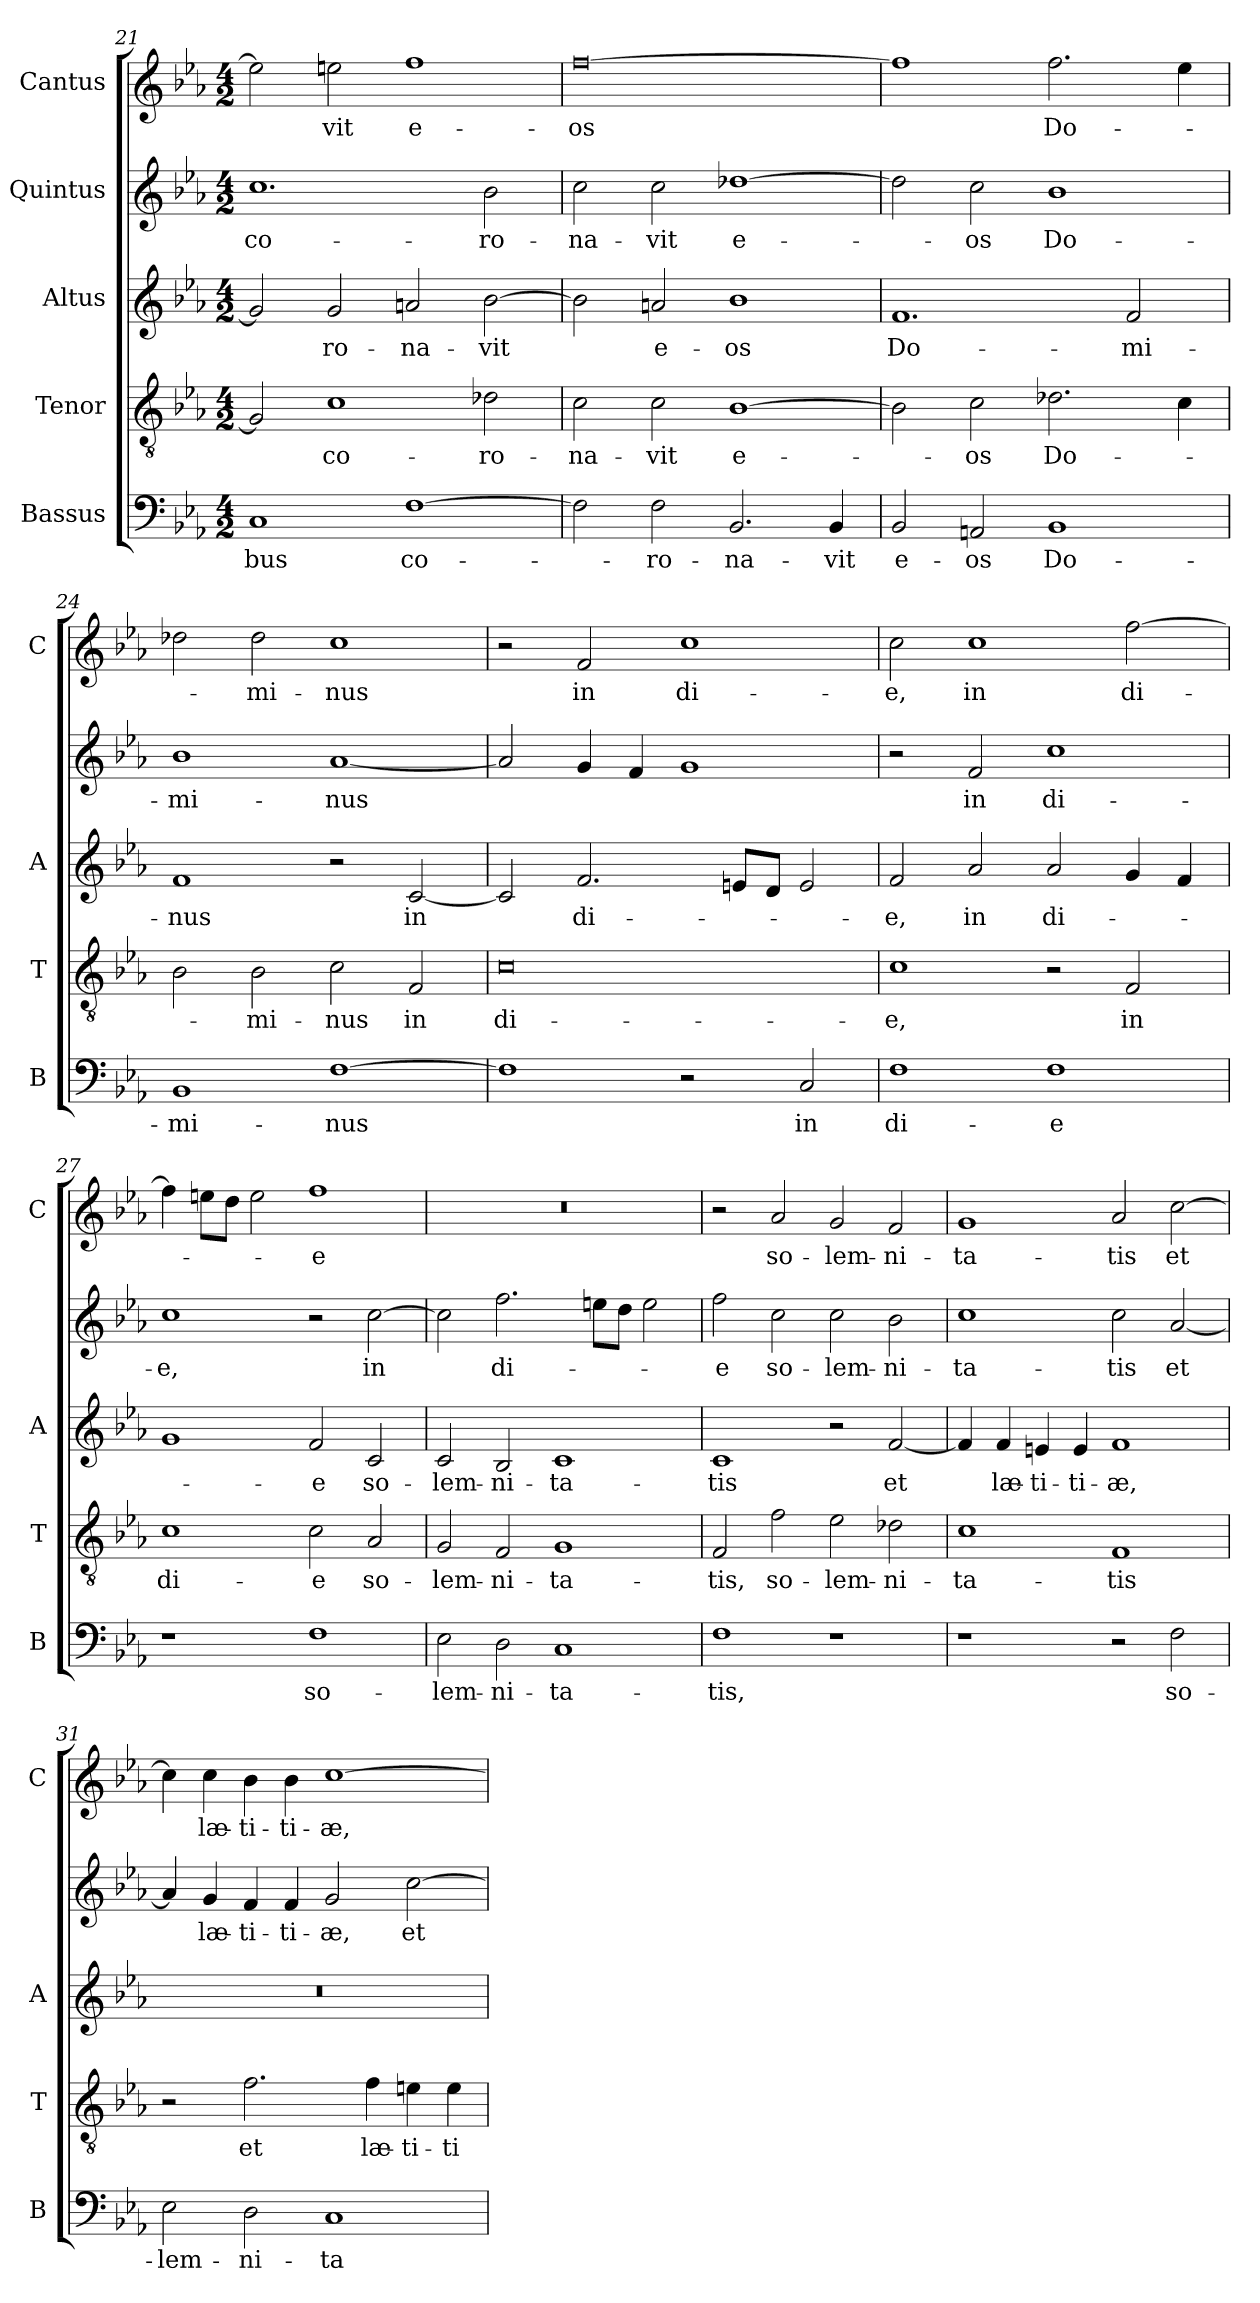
**kern	**text	**kern	**text	**kern	**text	**kern	**text	**kern	**text
*part5	*part5	*part4	*part4	*part3	*part3	*part2	*part2	*part1	*part1
*staff5	*staff5	*staff4	*staff4	*staff3	*staff3	*staff2	*staff2	*staff1	*staff1
*I"Bassus	*	*I"Tenor	*	*I"Altus	*	*I"Quintus	*	*I"Cantus	*
*I'B	*	*I'T	*	*I'A	*	*	*	*I'C	*
*clefF4	*	*clefGv2	*	*clefG2	*	*clefG2	*	*clefG2	*
*k[b-e-a-]	*	*k[b-e-a-]	*	*k[b-e-a-]	*	*k[b-e-a-]	*	*k[b-e-a-]	*
*E-:	*	*E-:	*	*E-:	*	*E-:	*	*E-:	*
*M4/2	*	*M4/2	*	*M4/2	*	*M4/2	*	*M4/2	*
=21	=21	=21	=21	=21	=21	=21	=21	=21	=21
!	!LO:LY:b	!	!	!	!	!	!LO:LY:b	!	!
1C	-bus	2G/]	.	2g/]	.	1.cc	co-	2ee-\]	.
!	!	!	!LO:LY:b	!	!LO:LY:b	!	!	!	!LO:LY:b
.	.	1c	co-	2g/	-ro-	.	.	2een\	-vit
!	!LO:LY:b	!	!	!	!LO:LY:b	!	!	!	!LO:LY:b
[1F	co-	.	.	2an/	-na-	.	.	1ff	e-
!	!	!	!LO:LY:b	!	!LO:LY:b	!	!LO:LY:b	!	!
.	.	2d-X\	-ro-	[2b-\	-vit	2b-\	-ro-	.	.
=22	=22	=22	=22	=22	=22	=22	=22	=22	=22
!	!	!	!LO:LY:b	!	!	!	!LO:LY:b	!	!LO:LY:b
2F\]	.	2c\	-na-	2b-\]	.	2cc\	-na-	[0ff	-os
!	!LO:LY:b	!	!LO:LY:b	!	!LO:LY:b	!	!LO:LY:b	!	!
2F\	-ro-	2c\	-vit	2an/	e-	2cc\	-vit	.	.
!	!LO:LY:b	!	!LO:LY:b	!	!LO:LY:b	!	!LO:LY:b	!	!
2.BB-/	-na-	[1B-	e-	1b-	-os	[1dd-X	e-	.	.
!	!LO:LY:b	!	!	!	!	!	!	!	!
4BB-/	-vit	.	.	.	.	.	.	.	.
=23	=23	=23	=23	=23	=23	=23	=23	=23	=23
!	!LO:LY:b	!	!	!	!LO:LY:b	!	!	!	!
2BB-/	e-	2B-\]	.	1.f	Do-	2dd-\]	.	1ff]	.
!	!LO:LY:b	!	!LO:LY:b	!	!	!	!LO:LY:b	!	!
2AAn/	-os	2c\	-os	.	.	2cc\	-os	.	.
!	!LO:LY:b	!	!LO:LY:b	!	!	!	!LO:LY:b	!	!LO:LY:b
1BB-	Do-	2.d-X\	Do-	.	.	1b-	Do-	2.ff\	Do-
!	!	!	!	!	!LO:LY:b	!	!	!	!
.	.	.	.	2f/	-mi-	.	.	.	.
.	.	4c\	.	.	.	.	.	4ee-\	.
=24	=24	=24	=24	=24	=24	=24	=24	=24	=24
!	!LO:LY:b	!	!	!	!LO:LY:b	!	!LO:LY:b	!	!
1BB-	-mi-	2B-\	.	1f	-nus	1b-	-mi-	2dd-X\	.
!	!	!	!LO:LY:b	!	!	!	!	!	!LO:LY:b
.	.	2B-\	-mi-	.	.	.	.	2dd-\	-mi-
!	!LO:LY:b	!	!LO:LY:b	!	!	!	!LO:LY:b	!	!LO:LY:b
[1F	-nus	2c\	-nus	2r	.	[1a-	-nus	1cc	-nus
!	!	!	!LO:LY:b	!	!LO:LY:b	!	!	!	!
.	.	2F/	in	[2c/	in	.	.	.	.
!!LO:PB:g=z
=25	=25	=25	=25	=25	=25	=25	=25	=25	=25
!	!	!	!LO:LY:b	!	!	!	!	!	!
1F]	.	0c	di-	2c/]	.	2a-/]	.	2r	.
!	!	!	!	!	!LO:LY:b	!	!	!	!LO:LY:b
.	.	.	.	2.f/	di-	4g/	.	2f/	in
.	.	.	.	.	.	4f/	.	.	.
!	!	!	!	!	!	!	!	!	!LO:LY:b
2r	.	.	.	.	.	1g	.	1cc	di-
.	.	.	.	8en/L	.	.	.	.	.
.	.	.	.	8d/J	.	.	.	.	.
!	!LO:LY:b	!	!	!	!	!	!	!	!
2C/	in	.	.	2e/	.	.	.	.	.
=26	=26	=26	=26	=26	=26	=26	=26	=26	=26
!	!LO:LY:b	!	!LO:LY:b	!	!LO:LY:b	!	!	!	!LO:LY:b
1F	di-	1c	-e,	2f/	-e,	2r	.	2cc\	-e,
!	!	!	!	!	!LO:LY:b	!	!LO:LY:b	!	!LO:LY:b
.	.	.	.	2a-/	in	2f/	in	1cc	in
!	!LO:LY:b	!	!	!	!LO:LY:b	!	!LO:LY:b	!	!
1F	-e	2r	.	2a-/	di-	1cc	di-	.	.
!	!	!	!LO:LY:b	!	!	!	!	!	!LO:LY:b
.	.	2F/	in	4g/	.	.	.	[2ff\	di-
.	.	.	.	4f/	.	.	.	.	.
=27	=27	=27	=27	=27	=27	=27	=27	=27	=27
!	!	!	!LO:LY:b	!	!	!	!LO:LY:b	!	!
1r	.	1c	di-	1g	.	1cc	-e,	4ff\]	.
.	.	.	.	.	.	.	.	8een\L	.
.	.	.	.	.	.	.	.	8dd\J	.
.	.	.	.	.	.	.	.	2ee\	.
!	!LO:LY:b	!	!LO:LY:b	!	!LO:LY:b	!	!	!	!LO:LY:b
1F	so-	2c\	-e	2f/	-e	2r	.	1ff	-e
!	!	!	!LO:LY:b	!	!LO:LY:b	!	!LO:LY:b	!	!
.	.	2A-/	so-	2c/	so-	[2cc\	in	.	.
=28	=28	=28	=28	=28	=28	=28	=28	=28	=28
!	!LO:LY:b	!	!LO:LY:b	!	!LO:LY:b	!	!	!	!
2E-\	-lem-	2G/	-lem-	2c/	-lem-	2cc\]	.	0r	.
!	!LO:LY:b	!	!LO:LY:b	!	!LO:LY:b	!	!LO:LY:b	!	!
2D\	-ni-	2F/	-ni-	2B-/	-ni-	2.ff\	di-	.	.
!	!LO:LY:b	!	!LO:LY:b	!	!LO:LY:b	!	!	!	!
1C	-ta-	1G	-ta-	1c	-ta-	.	.	.	.
.	.	.	.	.	.	8een\L	.	.	.
.	.	.	.	.	.	8dd\J	.	.	.
.	.	.	.	.	.	2ee\	.	.	.
=29	=29	=29	=29	=29	=29	=29	=29	=29	=29
!	!LO:LY:b	!	!LO:LY:b	!	!LO:LY:b	!	!LO:LY:b	!	!
1F	-tis,	2F/	-tis,	1c	-tis	2ff\	-e	2r	.
!	!	!	!LO:LY:b	!	!	!	!LO:LY:b	!	!LO:LY:b
.	.	2f\	so-	.	.	2cc\	so-	2a-/	so-
!	!	!	!LO:LY:b	!	!	!	!LO:LY:b	!	!LO:LY:b
1r	.	2e-\	-lem-	2r	.	2cc\	-lem-	2g/	-lem-
!	!	!	!LO:LY:b	!	!LO:LY:b	!	!LO:LY:b	!	!LO:LY:b
.	.	2d-X\	-ni-	[2f/	et	2b-\	-ni-	2f/	-ni-
!!LO:LB:g=z
=30	=30	=30	=30	=30	=30	=30	=30	=30	=30
!	!	!	!LO:LY:b	!	!	!	!LO:LY:b	!	!LO:LY:b
1r	.	1c	-ta-	4f/]	.	1cc	-ta-	1g	-ta-
!	!	!	!	!	!LO:LY:b	!	!	!	!
.	.	.	.	4f/	læ-	.	.	.	.
!	!	!	!	!	!LO:LY:b	!	!	!	!
.	.	.	.	4en/	-ti-	.	.	.	.
!	!	!	!	!	!LO:LY:b	!	!	!	!
.	.	.	.	4e/	-ti-	.	.	.	.
!	!	!	!LO:LY:b	!	!LO:LY:b	!	!LO:LY:b	!	!LO:LY:b
2r	.	1F	-tis	1f	-æ,	2cc\	-tis	2a-/	-tis
!	!LO:LY:b	!	!	!	!	!	!LO:LY:b	!	!LO:LY:b
2F\	so-	.	.	.	.	[2a-/	et	[2cc\	et
=31	=31	=31	=31	=31	=31	=31	=31	=31	=31
!	!LO:LY:b	!	!	!	!	!	!	!	!
2E-\	-lem-	2r	.	0r	.	4a-/]	.	4cc\]	.
!	!	!	!	!	!	!	!LO:LY:b	!	!LO:LY:b
.	.	.	.	.	.	4g/	læ-	4cc\	læ-
!	!LO:LY:b	!	!LO:LY:b	!	!	!	!LO:LY:b	!	!LO:LY:b
2D\	-ni-	2.f\	et	.	.	4f/	-ti-	4b-\	-ti-
!	!	!	!	!	!	!	!LO:LY:b	!	!LO:LY:b
.	.	.	.	.	.	4f/	-ti-	4b-\	-ti-
!	!LO:LY:b	!	!	!	!	!	!LO:LY:b	!	!LO:LY:b
1C	-ta-	.	.	.	.	2g/	-æ,	[1cc	-æ,
!	!	!	!LO:LY:b	!	!	!	!	!	!
.	.	4f\	læ-	.	.	.	.	.	.
!	!	!	!LO:LY:b	!	!	!	!LO:LY:b	!	!
.	.	4en\	-ti-	.	.	[2cc\	et	.	.
!	!	!	!LO:LY:b	!	!	!	!	!	!
.	.	4e\	-ti-	.	.	.	.	.	.
=	=	=	=	=	=	=	=	=	=
*-	*-	*-	*-	*-	*-	*-	*-	*-	*-
